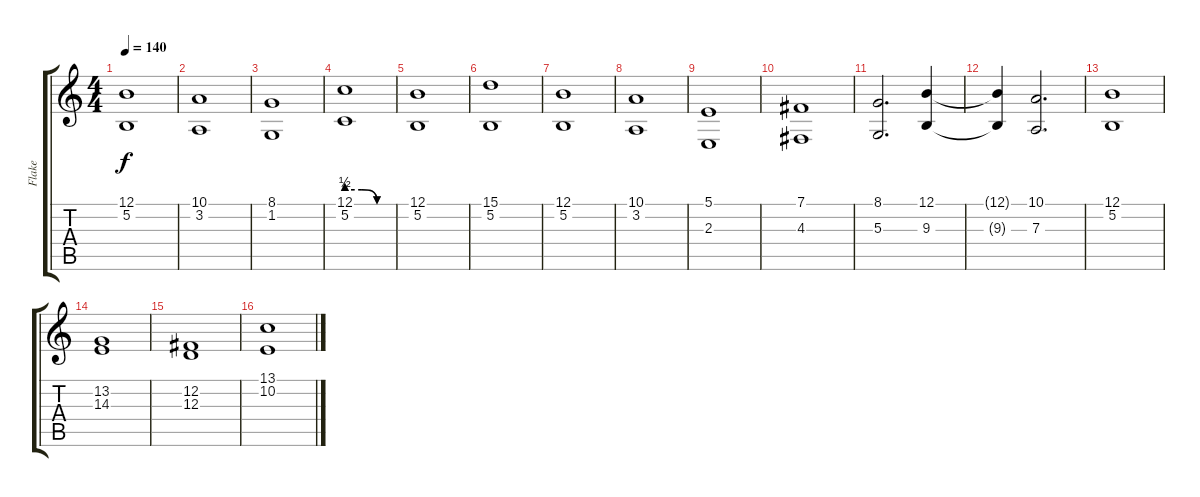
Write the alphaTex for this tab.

\track ("Flake" "Flake") {instrument synthstrings1}
\staff {score tabs}
\tuning (B3 Gb3 D3 A2 E2 B1) {hide}
\ts (4 4)
\tempo 140
\clef g2
\ks c
(12.1 5.2).1{dy f} |
(10.1 3.2).1 |
(8.1 1.2).1 |
(12.1{be (custom 0 2 20 2 40 0 60 0)} 5.2{be (custom 0 2 20 2 40 0 60 0)}).1 |
(12.1 5.2).1 |
(15.1 5.2).1 |
(12.1 5.2).1 |
(10.1 3.2).1 |
(5.1 2.3).1 |
(7.1 4.3).1 |
(8.1 5.3).2{d} (12.1 9.3).4 |
(12.1{t} 9.3{t}).4 (10.1 7.3).2{d} |
(12.1 5.2).1{volume 9 instrument stringensemble1} |
(13.2 14.3).1 |
(12.2 12.3).1 |
(13.1 10.2).1
